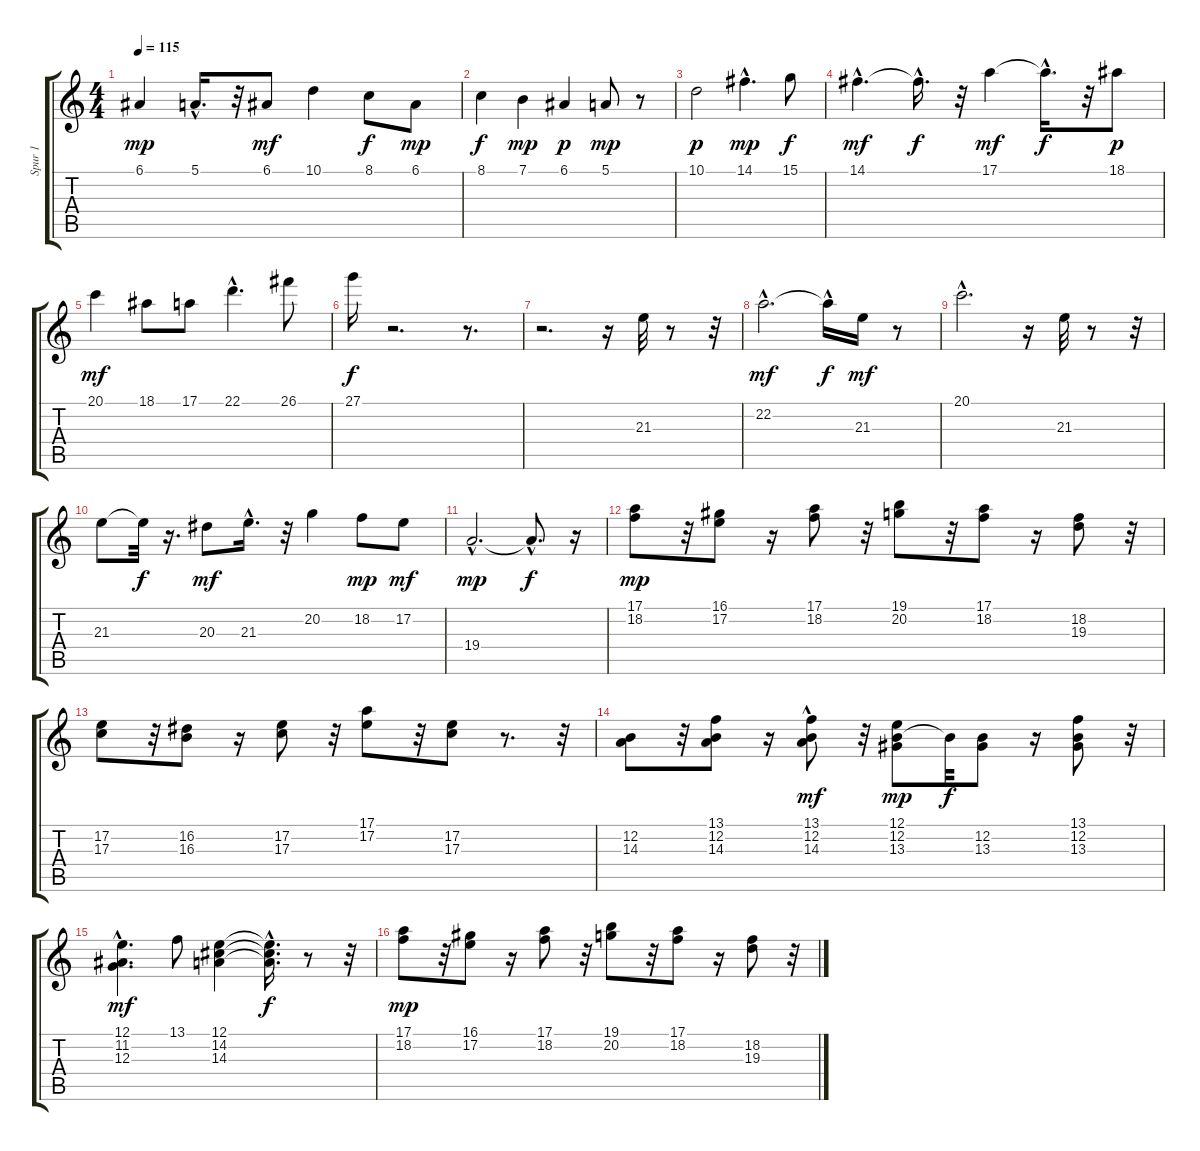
\track ("Spur 1" "Spur 1") {instrument cello}
\staff {score tabs}
\tuning (E4 B3 G3 D3 A2 E2) {hide}
\ts (4 4)
\tempo 115
\clef g2
\ks c
6.1.4{dy mp} 5.1{hac}.16{d} r.32 6.1.8{dy mf} 10.1.4 8.1.8{dy f} 6.1.8{dy mp} |
8.1.4{dy f} 7.1.4{dy mp} 6.1.4{dy p} 5.1.8{dy mp} r.8 |
10.1.2{dy p} 14.1{hac}.4{d dy mp} 15.1.8{dy f} |
14.1{hac}.4{d dy mf} 14.1{hac t}.16{d dy f} r.32 17.1.4{dy mf} 17.1{hac t}.16{d dy f} r.32 18.1.8{dy p} |
20.1.4{dy mf} 18.1.8 17.1.8 22.1{hac}.4{d} 26.1.8 |
27.1.16{dy f} r.2{d} r.8{d} |
r.2{d} r.16 21.3.32 r.8 r.32 |
22.2{hac}.2{d dy mf} 22.2{hac t}.16{dy f} 21.3.16{dy mf} r.8 |
20.1{hac}.2{d} r.16 21.3.32 r.8 r.32 |
21.3.8 21.3{t}.32{dy f} r.16{d} 20.3.8{dy mf} 21.3{hac}.16{d} r.32 20.2.4 18.2.8{dy mp} 17.2.8{dy mf} |
19.4{hac}.2{d dy mp} 19.4{hac t}.8{d dy f} r.16 |
(17.1 18.2).8{dy mp} r.32 (16.1 17.2).8 r.16 (17.1 18.2).8 r.32 (19.1 20.2).8 r.32 (17.1 18.2).8 r.16 (18.2 19.3).8 r.32 |
(17.2 17.3).8 r.32 (16.2 16.3).8 r.16 (17.2 17.3).8 r.32 (17.1 17.2).8 r.32 (17.2 17.3).8 r.8{d} r.32 |
(12.2 14.3).8 r.32 (13.1 12.2 14.3).8 r.16 (13.1 12.2 14.3{hac}).8{dy mf} r.32 (12.1 12.2 13.3).8{dy mp} 12.2{t}.32{dy f} (12.2 13.3).8 r.16 (13.1 12.2 13.3).8 r.32 |
(12.1{hac} 11.2{hac} 12.3{hac}).4{d dy mf} 13.1.8 (12.1 14.2 14.3).4 (12.1{t} 14.2{hac t} 14.3{hac t}).16{d dy f} r.8 r.32 |
(17.1 18.2).8{dy mp} r.32 (16.1 17.2).8 r.16 (17.1 18.2).8 r.32 (19.1 20.2).8 r.32 (17.1 18.2).8 r.16 (18.2 19.3).8 r.32
